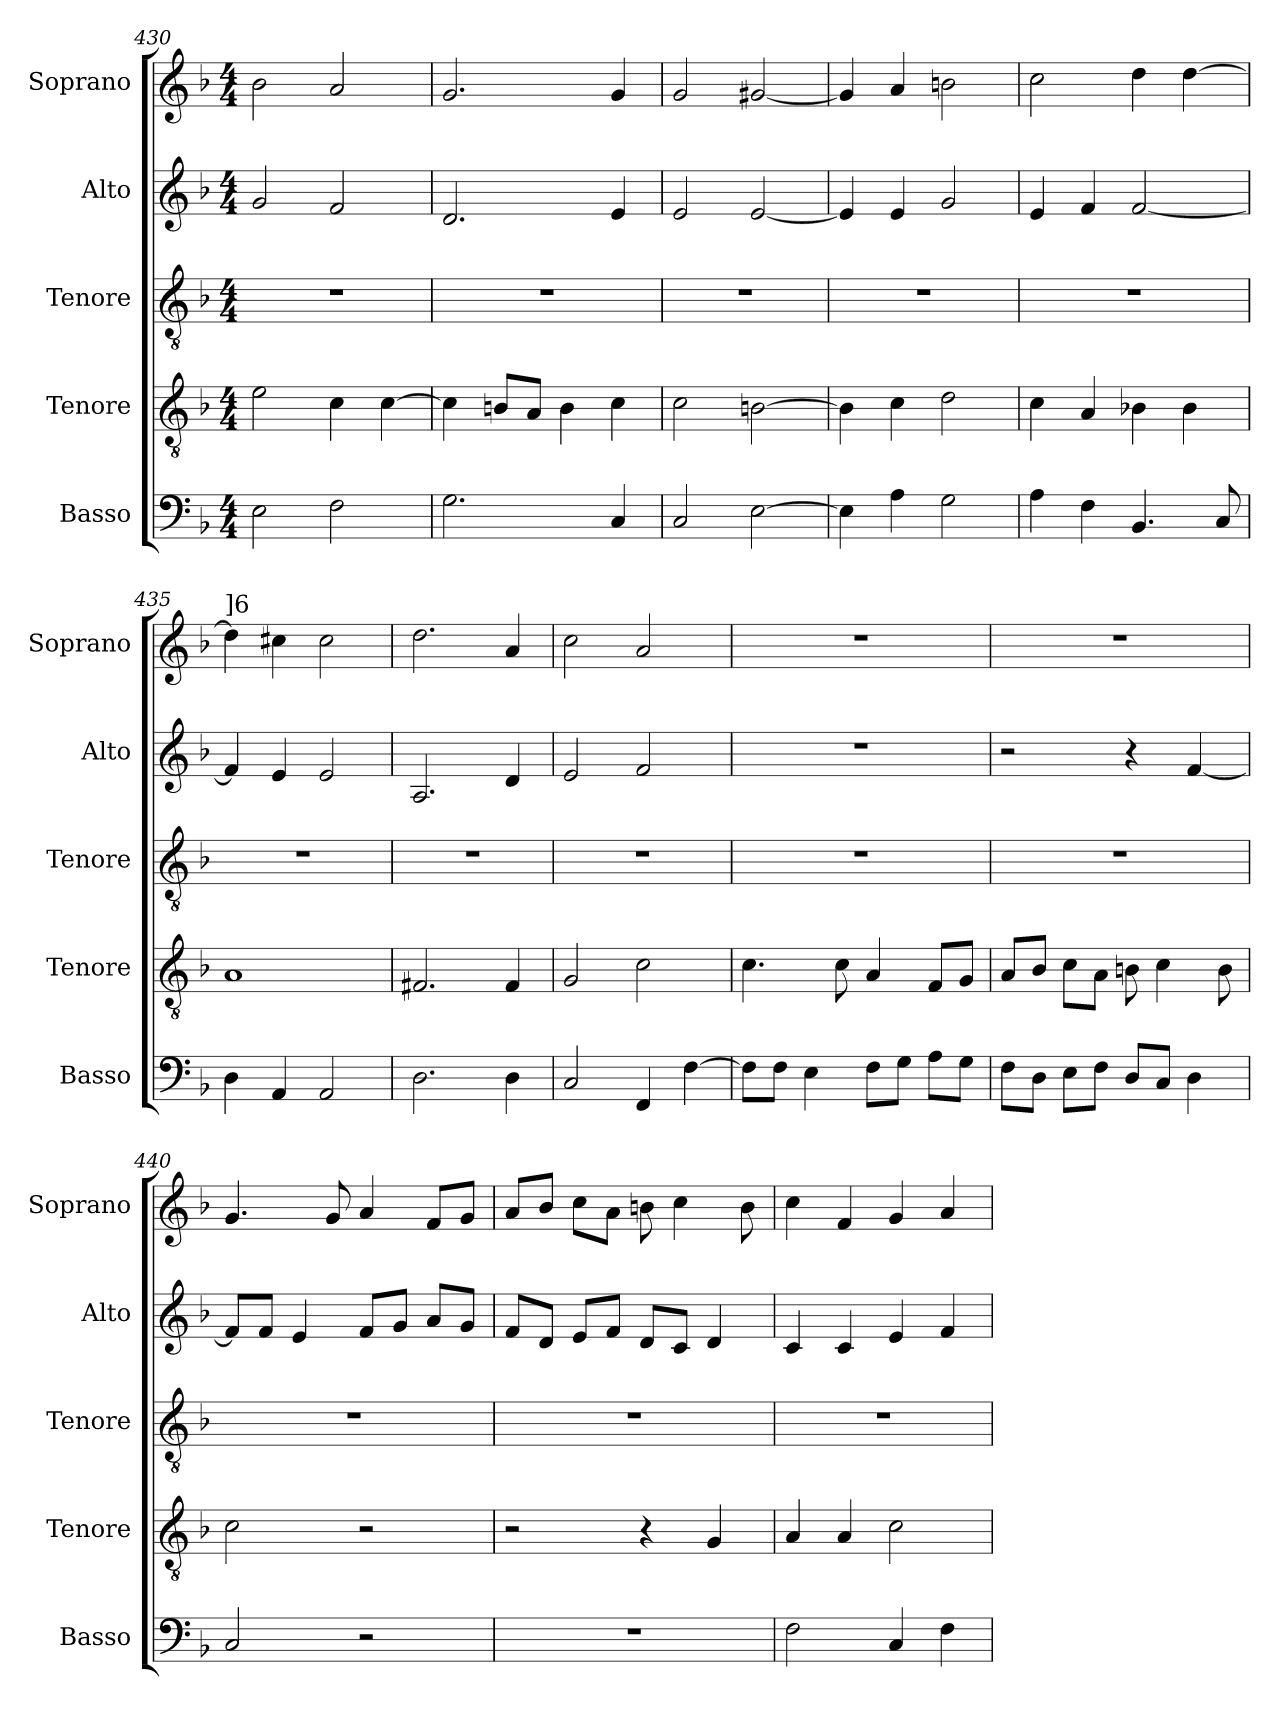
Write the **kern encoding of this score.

**kern	**kern	**kern	**kern	**kern
*part5	*part4	*part3	*part2	*part1
*staff5	*staff4	*staff3	*staff2	*staff1
*I"Basso	*I"Tenore	*I"Tenore	*I"Alto	*I"Soprano
*I'Basso	*I'Tenore	*I'Tenore	*I'Alto	*I'Soprano
*clefF4	*clefGv2	*clefGv2	*clefG2	*clefG2
*k[b-]	*k[b-]	*k[b-]	*k[b-]	*k[b-]
*F:	*F:	*F:	*F:	*F:
*M4/4	*M4/4	*M4/4	*M4/4	*M4/4
=430	=430	=430	=430	=430
2E\	2e\	1r	2g/	2b-\
2F\	4c\	.	2f/	2a/
.	[>4c\	.	.	.
=431	=431	=431	=431	=431
2.G\	4c\]	1r	2.d/	2.g/
.	8Bn/L	.	.	.
.	8A/J	.	.	.
.	4B\	.	.	.
4C/	4c\	.	4e/	4g/
=432	=432	=432	=432	=432
2C/	2c\	1r	2e/	2g/
[>2E\	[>2Bn\	.	[<2e/	[<2g#X/
=433	=433	=433	=433	=433
4E\]	4B\]	1r	4e/]	4g#/]
4A\	4c\	.	4e/	4a/
2G\	2d\	.	2g/	2bn\
=434	=434	=434	=434	=434
4A\	4c\	1r	4e/	2cc\
4F\	4A/	.	4f/	.
4.BB-/	4B-X\	.	[<2f/	4dd\
.	4B-\	.	.	[<4dd\
8C/	.	.	.	.
!!LO:LB:g=z
=435	=435	=435	=435	=435
!	!	!	!	!LO:TX:a:t=]6
4D\	1A	1r	4f/]	4dd\]
4AA/	.	.	4e/	4cc#X\
2AA/	.	.	2e/	2cc#\
=436	=436	=436	=436	=436
2.D\	2.F#X/	1r	2.A/	2.dd\
4D\	4F#/	.	4d/	4a/
=437	=437	=437	=437	=437
2C/	2G/	1r	2e/	2cc\
4FF/	2c\	.	2f/	2a/
[>4F\	.	.	.	.
=438	=438	=438	=438	=438
8F\L]	4.c\	1r	1r	1r
8F\J	.	.	.	.
4E\	.	.	.	.
.	8c\	.	.	.
8F\L	4A/	.	.	.
8G\J	.	.	.	.
8A\L	8F/L	.	.	.
8G\J	8G/J	.	.	.
=439	=439	=439	=439	=439
8F\L	8A/L	1r	2r	1r
8D\J	8B-/J	.	.	.
8E\L	8c\L	.	.	.
8F\J	8A\J	.	.	.
8D/L	8Bn\	.	4r	.
8C/J	4c\	.	.	.
4D\	.	.	[<4f/	.
.	8B\	.	.	.
=440	=440	=440	=440	=440
2C/	2c\	1r	8f/L]	4.g/
.	.	.	8f/J	.
.	.	.	4e/	.
.	.	.	.	8g/
2r	2r	.	8f/L	4a/
.	.	.	8g/J	.
.	.	.	8a/L	8f/L
.	.	.	8g/J	8g/J
=441	=441	=441	=441	=441
1r	2r	1r	8f/L	8a/L
.	.	.	8d/J	8b-/J
.	.	.	8e/L	8cc\L
.	.	.	8f/J	8a\J
.	4r	.	8d/L	8bn\
.	.	.	8c/J	4cc\
.	4G/	.	4d/	.
.	.	.	.	8b\
!!LO:PB:g=z
=442	=442	=442	=442	=442
2F\	4A/	1r	4c/	4cc\
.	4A/	.	4c/	4f/
4C/	2c\	.	4e/	4g/
4F\	.	.	4f/	4a/
=	=	=	=	=
*-	*-	*-	*-	*-
